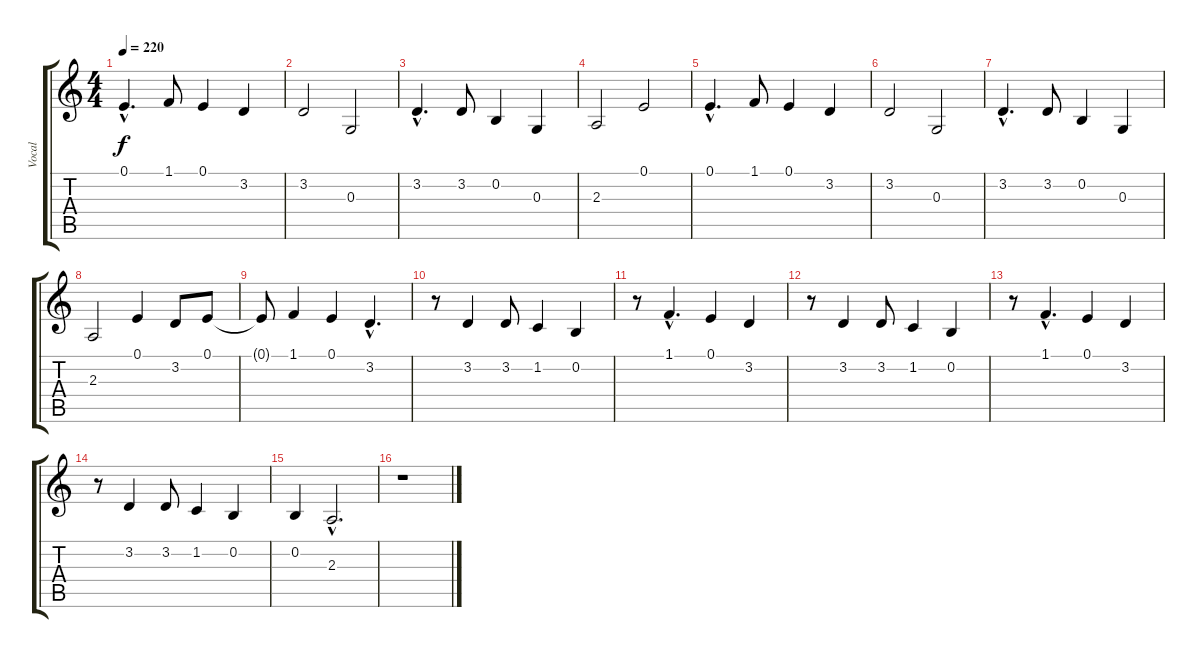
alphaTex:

\track ("Vocal" "Vocal") {instrument honkytonkpiano}
\staff {score tabs}
\tuning (E4 B3 G3 D3 A2 E2) {hide}
\ts (4 4)
\tempo 220
\clef g2
\ks c
0.1{hac}.4{d dy f} 1.1.8 0.1.4 3.2.4 |
3.2.2 0.3.2 |
3.2{hac}.4{d} 3.2.8 0.2.4 0.3.4 |
2.3.2 0.1.2 |
0.1{hac}.4{d} 1.1.8 0.1.4 3.2.4 |
3.2.2 0.3.2 |
3.2{hac}.4{d} 3.2.8 0.2.4 0.3.4 |
2.3.2 0.1.4 3.2.8 0.1.8 |
0.1{t}.8 1.1.4 0.1.4 3.2{hac}.4{d} |
r.8 3.2.4 3.2.8 1.2.4 0.2.4 |
r.8 1.1{hac}.4{d} 0.1.4 3.2.4 |
r.8 3.2.4 3.2.8 1.2.4 0.2.4 |
r.8 1.1{hac}.4{d} 0.1.4 3.2.4 |
r.8 3.2.4 3.2.8 1.2.4 0.2.4 |
0.2.4 2.3{hac}.2{d} |
r.1
